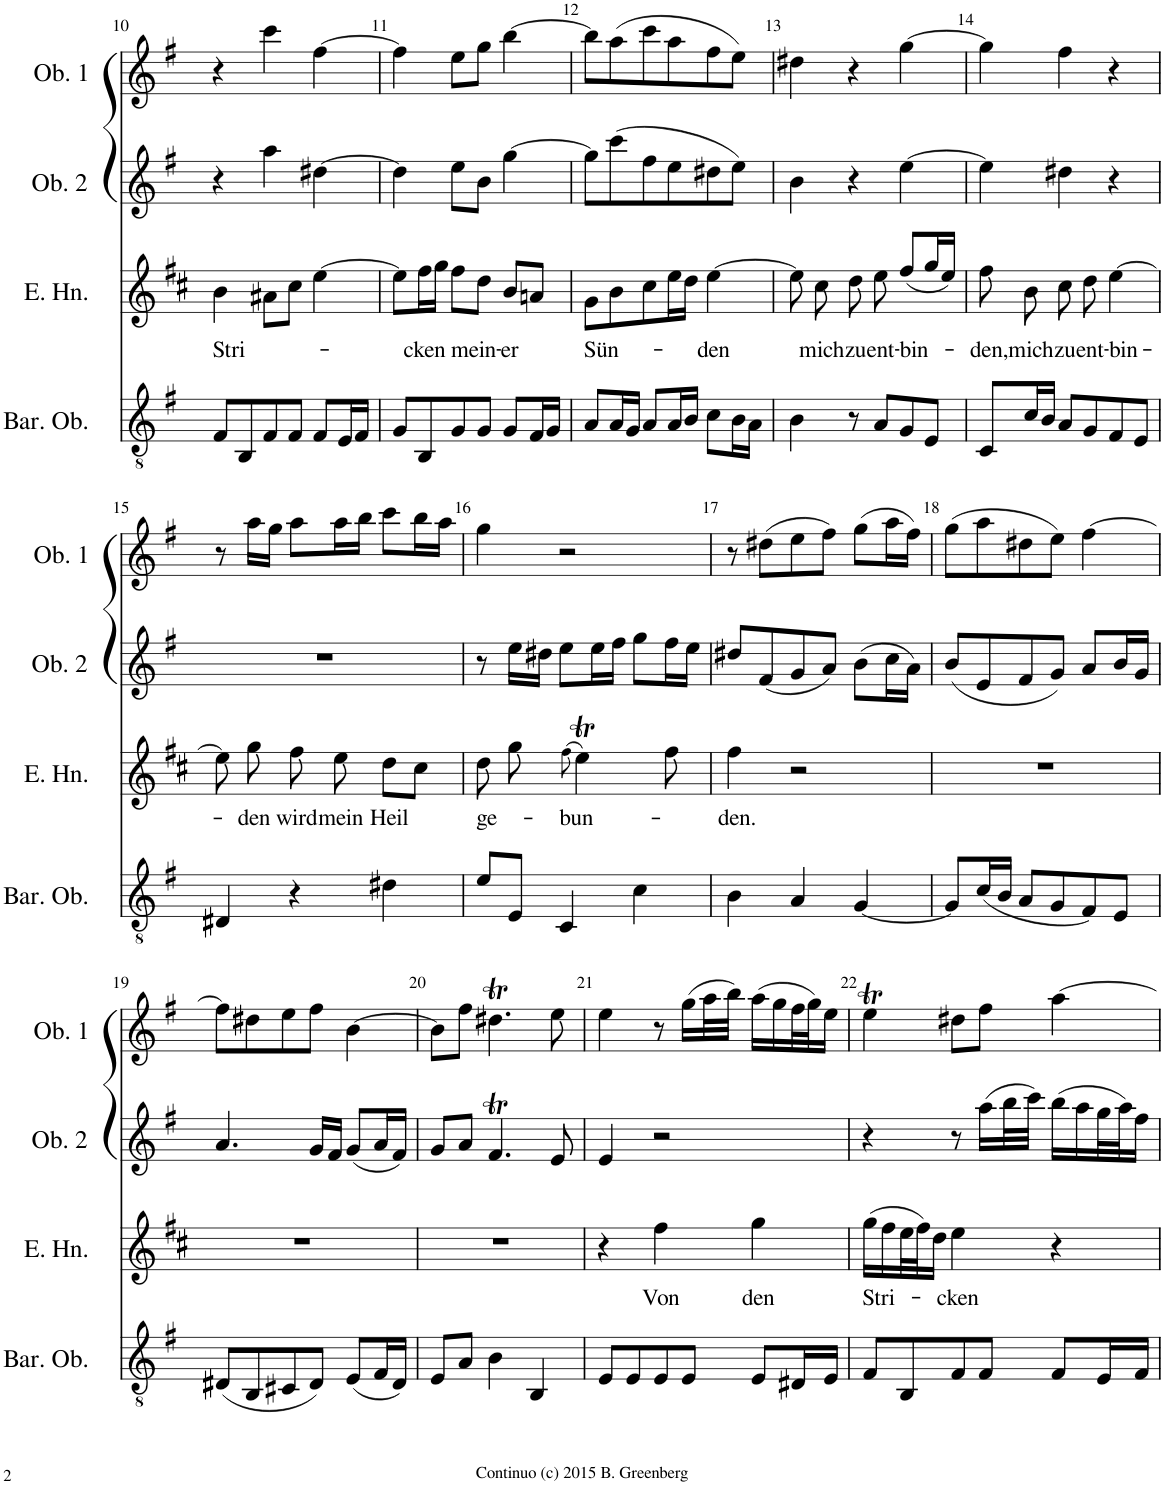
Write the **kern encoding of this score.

**kern	**kern	**text	**kern	**kern
*part4	*part3	*part3	*part2	*part1
*staff4	*staff3	*staff3	*staff2	*staff1
*I"Baritone Oboe	*I"English Horn	*	*I"Oboe 2	*I"Oboe 1
*I'Bar. Ob.	*I'E. Hn.	*	*I'Ob. 2	*I'Ob. 1
!!LO:PB:g=z
*clefGv2	*clefG2	*	*clefG2	*clefG2
*	*Trd4c7	*	*	*
*k[f#]	*k[f#c#]	*	*k[f#]	*k[f#]
*M3/4	*M3/4	*	*M3/4	*M3/4
=10	=10	=10	=10	=10
!	!	!LO:LY:b	!	!
8F#/L	4b\	Stri-	4r	4r
8BB/	.	.	.	.
8F#/	8a#X\L	.	4aa\	4ccc\
8F#/J	8cc#\J	.	.	.
8F#/L	[4ee\	.	[4dd#X\	[4ff#\
16E/L	.	.	.	.
16F#/JJ	.	.	.	.
=11	=11	=11	=11	=11
8G/L	8ee\L]	.	4dd#\]	4ff#\]
!	!	!LO:LY:b	!	!
8BB/	16ff#\L	-cken	.	.
.	16gg\JJ	.	.	.
!	!	!LO:LY:b	!	!
8G/	8ff#\L	mein-	8ee\L	8ee\L
8G/J	8dd\J	.	8b\J	8gg\J
!	!	!LO:LY:b	!	!
8G/L	8b/L	-er	[4gg\	[4bb\
16F#/L	8an/J	.	.	.
16G/JJ	.	.	.	.
=12	=12	=12	=12	=12
!	!	!LO:LY:b	!	!
8A/L	8g\L	Sün-	8gg\L]	8bb\L]
16A/L	8b\	.	(8ccc\	(8aa\
16G/JJ	.	.	.	.
8A/L	8cc#\	.	8ff#\	8ccc\
16A/L	16ee\L	.	8ee\	8aa\
16B/JJ	16dd\JJ	.	.	.
!	!	!LO:LY:b	!	!
8c\L	[4ee\	-den	8dd#X\	8ff#\
16B\L	.	.	8ee\J)	8ee\J)
16A\JJ	.	.	.	.
=13	=13	=13	=13	=13
4B\	8ee\]	.	4b\	4dd#X\
!	!	!LO:LY:b	!	!
.	8cc#\	mich	.	.
!	!	!LO:LY:b	!	!
8r	8dd\	zu	4r	4r
!	!	!LO:LY:b	!	!
8A/L	8ee\	ent-	.	.
!	!	!LO:LY:b	!	!
8G/	(8ff#/L	-bin-	[4ee\	[4gg\
8E/J	16gg/L	.	.	.
.	16ee/JJ)	.	.	.
=14	=14	=14	=14	=14
!	!	!LO:LY:b	!	!
8C/L	8ff#\	-den,	4ee\]	4gg\]
!	!	!LO:LY:b	!	!
16c/L	8b\	mich	.	.
16B/JJ	.	.	.	.
!	!	!LO:LY:b	!	!
8A/L	8cc#\	zu	4dd#X\	4ff#\
!	!	!LO:LY:b	!	!
8G/	8dd\	ent-	.	.
!	!	!LO:LY:b	!	!
8F#/	[4ee\	-bin-	4r	4r
8E/J	.	.	.	.
!!LO:LB:g=z
=15	=15	=15	=15	=15
4D#X/	8ee\]	.	2.r	8r
!	!	!LO:LY:b	!	!
.	8gg\	-den	.	16aa\LL
.	.	.	.	16gg\JJ
!	!	!LO:LY:b	!	!
4r	8ff#\	wird	.	8aa\L
!	!	!LO:LY:b	!	!
.	8ee\	mein	.	16aa\L
.	.	.	.	16bb\JJ
!	!	!LO:LY:b	!	!
4d#X\	8dd\L	Heil	.	8ccc\L
.	8cc#\J	.	.	16bb\L
.	.	.	.	16aa\JJ
=16	=16	=16	=16	=16
!	!	!LO:LY:b	!	!
8e/L	8dd\	ge-	8r	4gg\
8E/J	8gg\	.	16ee\LL	.
.	.	.	16dd#X\JJ	.
!	!	!LO:LY:b	!	!
4C/	(8ff#!\	-bun-	8ee\L	2r
.	4eeT\)	.	16ee\L	.
.	.	.	16ff#\JJ	.
4c\	.	.	8gg\L	.
.	8ff#\	.	16ff#\L	.
.	.	.	16ee\JJ	.
=17	=17	=17	=17	=17
!	!	!LO:LY:b	!	!
4B\	4ff#\	-den.	8dd#X/L	8r
.	.	.	(8f#/	(8dd#X\L
4A/	2r	.	8g/	8ee\
.	.	.	8a/J)	8ff#\J)
[4G/	.	.	(8b\L	(8gg\L
.	.	.	16cc\L	16aa\L
.	.	.	16a\JJ)	16ff#\JJ)
=18	=18	=18	=18	=18
8G/L]	2.r	.	(8b/L	(8gg\L
(16c/L	.	.	8e/	8aa\
16B/JJ	.	.	.	.
8A/L	.	.	8f#/	8dd#X\
8G/	.	.	8g/J)	8ee\J)
8F#/)	.	.	8a/L	[4ff#\
8E/J	.	.	16b/L	.
.	.	.	16g/JJ	.
!!LO:LB:g=z
=19	=19	=19	=19	=19
(8D#X/L	2.r	.	4.a/	8ff#\L]
8BB/	.	.	.	8dd#X\
8C#X/	.	.	.	8ee\
8D#/J)	.	.	16g/LL	8ff#\J
.	.	.	16f#/JJ	.
(8E/L	.	.	(8g/L	[4b\
16F#/L	.	.	16a/L	.
16D#/JJ)	.	.	16f#/JJ)	.
=20	=20	=20	=20	=20
8E/L	2.r	.	8g/L	8b\L]
8A/J	.	.	8a/J	8ff#\J
4B\	.	.	4.f#t/	4.dd#Xt\
4BB/	.	.	.	.
.	.	.	8e/	8ee\
=21	=21	=21	=21	=21
8E/L	4r	.	4e/	4ee\
8E/	.	.	.	.
!	!	!LO:LY:b	!	!
8E/	4ff#\	Von	2r	8r
8E/J	.	.	.	(16gg\LL
.	.	.	.	32aa\L
.	.	.	.	32bb\JJJ)
!	!	!LO:LY:b	!	!
8E/L	4gg\	den	.	(16aa\LL
.	.	.	.	16gg\
16D#X/L	.	.	.	32ff#\L
.	.	.	.	32gg\J)
16E/JJ	.	.	.	16ee\JJ
=22	=22	=22	=22	=22
!	!	!LO:LY:b	!	!
8F#/L	(16gg\LL	Stri-	4r	4eeT\
.	16ff#\	.	.	.
8BB/	32ee\L	.	.	.
.	32ff#\J)	.	.	.
.	16dd\JJ	.	.	.
!	!	!LO:LY:b	!	!
8F#/	4ee\	-cken	8r	8dd#X\L
8F#/J	.	.	(16aa\LL	8ff#\J
.	.	.	32bb\L	.
.	.	.	32ccc\JJJ)	.
8F#/L	4r	.	(16bb\LL	[4aa\
.	.	.	16aa\	.
16E/L	.	.	32gg\L	.
.	.	.	32aa\J)	.
16F#/JJ	.	.	16ff#\JJ	.
=	=	=	=	=
*-	*-	*-	*-	*-
